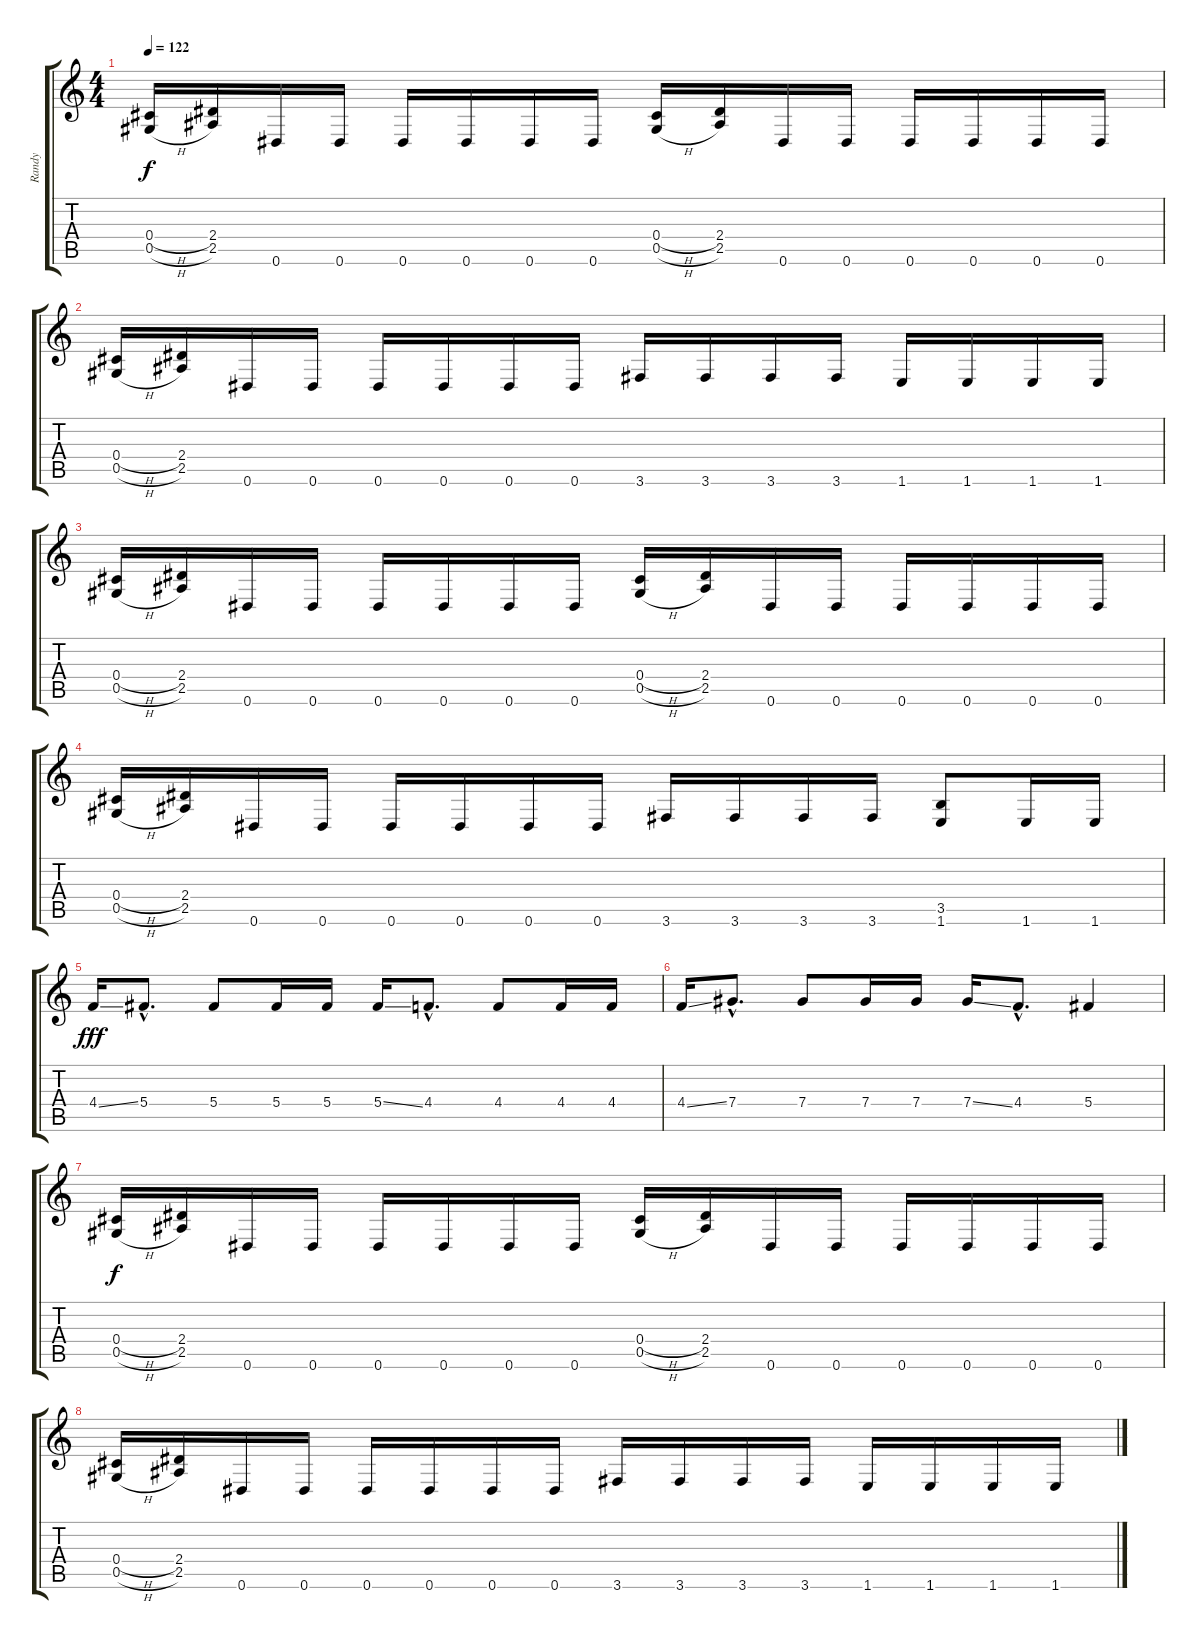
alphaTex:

\track ("Randy" "Randy") {instrument distortionguitar}
\staff {score tabs}
\tuning (Eb4 Bb3 Gb3 Db3 Ab2 Eb2) {hide}
\ts (4 4)
\tempo 122
\clef g2
\ks c
(0.4{h} 0.5{h}).16{dy f} (2.4 2.5).16 0.6.16 0.6.16 0.6.16 0.6.16 0.6.16 0.6.16 (0.4{h} 0.5{h}).16 (2.4 2.5).16 0.6.16 0.6.16 0.6.16 0.6.16 0.6.16 0.6.16 |
(0.4{h} 0.5{h}).16 (2.4 2.5).16 0.6.16 0.6.16 0.6.16 0.6.16 0.6.16 0.6.16 3.6.16 3.6.16 3.6.16 3.6.16 1.6.16 1.6.16 1.6.16 1.6.16 |
(0.4{h} 0.5{h}).16 (2.4 2.5).16 0.6.16 0.6.16 0.6.16 0.6.16 0.6.16 0.6.16 (0.4{h} 0.5{h}).16 (2.4 2.5).16 0.6.16 0.6.16 0.6.16 0.6.16 0.6.16 0.6.16 |
(0.4{h} 0.5{h}).16 (2.4 2.5).16 0.6.16 0.6.16 0.6.16 0.6.16 0.6.16 0.6.16 3.6.16 3.6.16 3.6.16 3.6.16 (3.5 1.6).8 1.6.16 1.6.16 |
4.4{ss}.16{dy fff} 5.4{hac}.8{d} 5.4.8 5.4.16 5.4.16 5.4{ss}.16 4.4{hac}.8{d} 4.4.8 4.4.16 4.4.16 |
4.4{ss}.16 7.4{hac}.8{d} 7.4.8 7.4.16 7.4.16 7.4{ss}.16 4.4{hac}.8{d} 5.4.4 |
(0.4{h} 0.5{h}).16{dy f} (2.4 2.5).16 0.6.16 0.6.16 0.6.16 0.6.16 0.6.16 0.6.16 (0.4{h} 0.5{h}).16 (2.4 2.5).16 0.6.16 0.6.16 0.6.16 0.6.16 0.6.16 0.6.16 |
(0.4{h} 0.5{h}).16 (2.4 2.5).16 0.6.16 0.6.16 0.6.16 0.6.16 0.6.16 0.6.16 3.6.16 3.6.16 3.6.16 3.6.16 1.6.16 1.6.16 1.6.16 1.6.16
